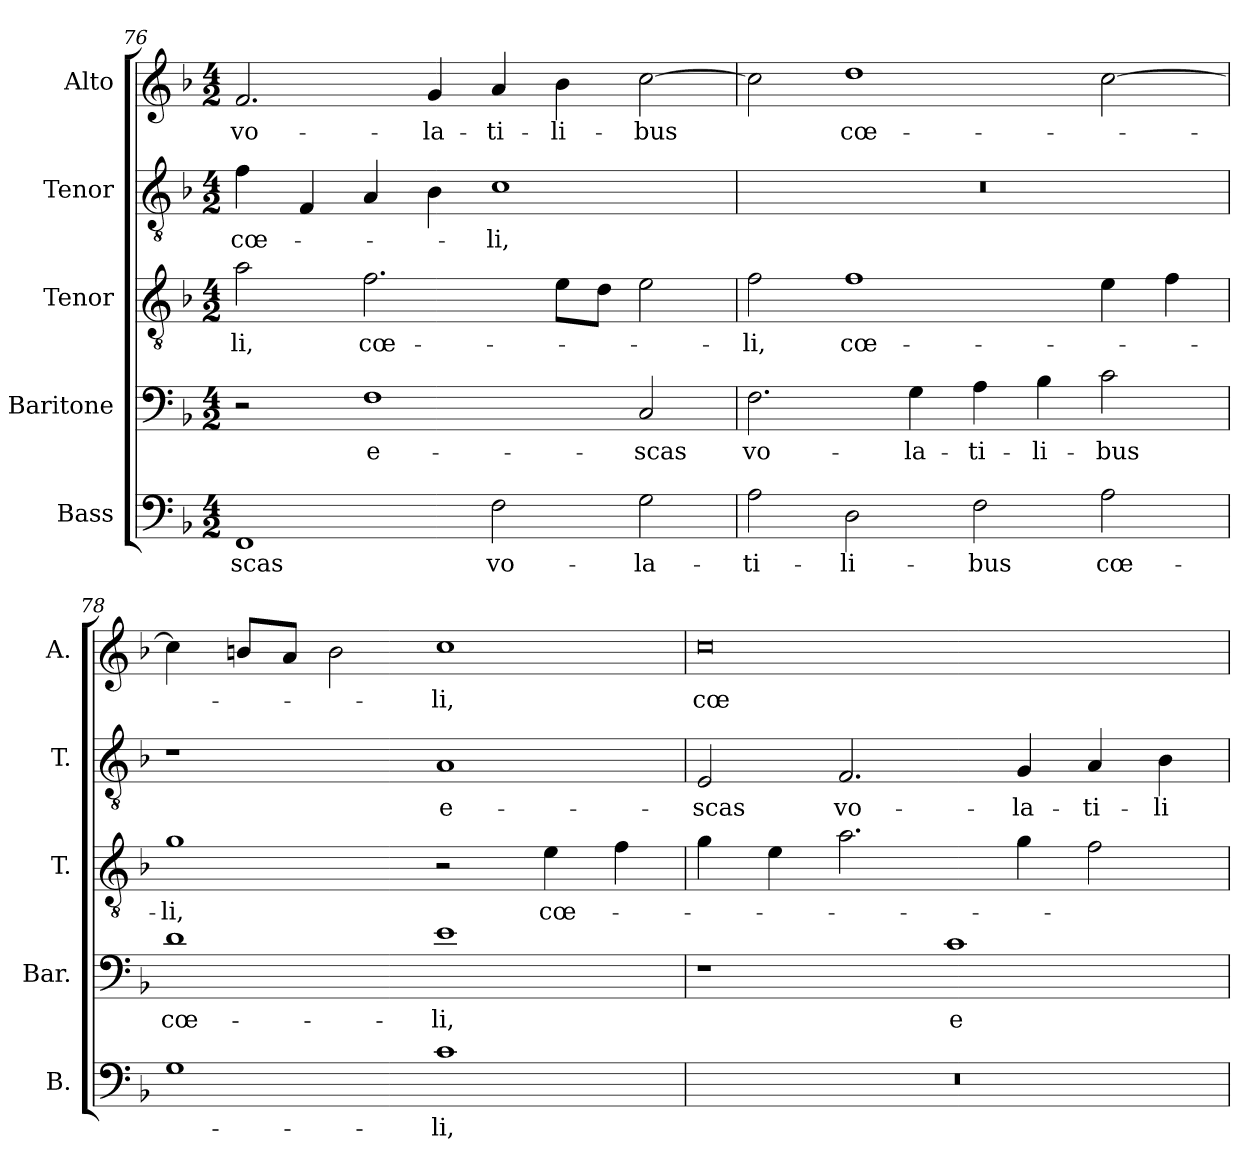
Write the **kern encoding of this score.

**kern	**text	**kern	**text	**kern	**text	**kern	**text	**kern	**text
*part5	*part5	*part4	*part4	*part3	*part3	*part2	*part2	*part1	*part1
*staff5	*staff5	*staff4	*staff4	*staff3	*staff3	*staff2	*staff2	*staff1	*staff1
*I"Bass	*	*I"Baritone	*	*I"Tenor	*	*I"Tenor	*	*I"Alto	*
*I'B.	*	*I'Bar.	*	*I'T.	*	*I'T.	*	*I'A.	*
!!LO:LB:g=z
*clefF4	*	*clefF4	*	*clefGv2	*	*clefGv2	*	*clefG2	*
*	*	*	*	*ITrd7c12	*	*ITrd7c12	*	*	*
*k[b-]	*	*k[b-]	*	*k[b-]	*	*k[b-]	*	*k[b-]	*
*F:	*	*F:	*	*F:	*	*F:	*	*F:	*
*M4/2	*	*M4/2	*	*M4/2	*	*M4/2	*	*M4/2	*
=76	=76	=76	=76	=76	=76	=76	=76	=76	=76
!	!LO:LY:b:color=#000000	!	!	!	!	!	!	!	!
!	!	!	!	!	!LO:LY:b:color=#000000	!	!	!	!
!	!	!	!	!	!	!	!LO:LY:b:color=#000000	!	!
!	!	!	!	!	!	!	!	!	!LO:LY:b:color=#000000
1FFi	-scas	2r	.	2Ai\	-li,	4Fi\	cœ-	2.fi/	vo-
.	.	.	.	.	.	4FFi/	.	.	.
!	!	!	!LO:LY:b:color=#000000	!	!	!	!	!	!
!	!	!	!	!	!LO:LY:b:color=#000000	!	!	!	!
.	.	1Fi	e-	2.Fi\	cœ-	4AAi/	.	.	.
!	!	!	!	!	!	!	!	!	!LO:LY:b:color=#000000
.	.	.	.	.	.	4BB-i\	.	4gi/	-la-
!	!LO:LY:b:color=#000000	!	!	!	!	!	!	!	!
!	!	!	!	!	!	!	!LO:LY:b:color=#000000	!	!
!	!	!	!	!	!	!	!	!	!LO:LY:b:color=#000000
2Fi\	vo-	.	.	.	.	1Ci	-li,	4ai/	-ti-
!	!	!	!	!	!	!	!	!	!LO:LY:b:color=#000000
.	.	.	.	8Ei\L	.	.	.	4b-i\	-li-
.	.	.	.	8Di\J	.	.	.	.	.
!	!LO:LY:b:color=#000000	!	!	!	!	!	!	!	!
!	!	!	!LO:LY:b:color=#000000	!	!	!	!	!	!
!	!	!	!	!	!	!	!	!	!LO:LY:b:color=#000000
2Gi\	-la-	2Ci/	-scas	2Ei\	.	.	.	[2cci\	-bus
=77	=77	=77	=77	=77	=77	=77	=77	=77	=77
!	!LO:LY:b:color=#000000	!	!	!	!	!	!	!	!
!	!	!	!LO:LY:b:color=#000000	!	!	!	!	!	!
!	!	!	!	!	!LO:LY:b:color=#000000	!LO:N:vis=1	!	!	!
2Ai\	-ti-	2.Fi\	vo-	2Fi\	-li,	0r	.	2cci\]	.
!	!LO:LY:b:color=#000000	!	!	!	!	!	!	!	!
!	!	!	!	!	!LO:LY:b:color=#000000	!	!	!	!
!	!	!	!	!	!	!	!	!	!LO:LY:b:color=#000000
2Di\	-li-	.	.	1Fi	cœ-	.	.	1ddi	cœ-
!	!	!	!LO:LY:b:color=#000000	!	!	!	!	!	!
.	.	4Gi\	-la-	.	.	.	.	.	.
!	!LO:LY:b:color=#000000	!	!	!	!	!	!	!	!
!	!	!	!LO:LY:b:color=#000000	!	!	!	!	!	!
2Fi\	-bus	4Ai\	-ti-	.	.	.	.	.	.
!	!	!	!LO:LY:b:color=#000000	!	!	!	!	!	!
.	.	4B-i\	-li-	.	.	.	.	.	.
!	!LO:LY:b:color=#000000	!	!	!	!	!	!	!	!
!	!	!	!LO:LY:b:color=#000000	!	!	!	!	!	!
2Ai\	cœ-	2ci\	-bus	4Ei\	.	.	.	[2cci\	.
.	.	.	.	4Fi\	.	.	.	.	.
=78	=78	=78	=78	=78	=78	=78	=78	=78	=78
!	!	!	!LO:LY:b:color=#000000	!	!	!	!	!	!
!	!	!	!	!	!LO:LY:b:color=#000000	!	!	!	!
1Gi	.	1di	cœ-	1Gi	-li,	1r	.	4cci\]	.
.	.	.	.	.	.	.	.	8bni/L	.
.	.	.	.	.	.	.	.	8ai/J	.
.	.	.	.	.	.	.	.	2bi\	.
!	!LO:LY:b:color=#000000	!	!	!	!	!	!	!	!
!	!	!	!LO:LY:b:color=#000000	!	!	!	!	!	!
!	!	!	!	!	!	!	!LO:LY:b:color=#000000	!	!
!	!	!	!	!	!	!	!	!	!LO:LY:b:color=#000000
1ci	-li,	1ei	-li,	2r	.	1AAi	e-	1cci	-li,
!	!	!	!	!	!LO:LY:b:color=#000000	!	!	!	!
.	.	.	.	4Ei\	cœ-	.	.	.	.
.	.	.	.	4Fi\	.	.	.	.	.
=79	=79	=79	=79	=79	=79	=79	=79	=79	=79
!LO:N:vis=1	!	!	!	!	!	!	!	!	!
!	!	!	!	!	!	!	!LO:LY:b:color=#000000	!	!
!	!	!	!	!	!	!	!	!	!LO:LY:b:color=#000000
0r	.	1r	.	4Gi\	.	2EEi/	-scas	0cci	cœ-
.	.	.	.	4Ei\	.	.	.	.	.
!	!	!	!	!	!	!	!LO:LY:b:color=#000000	!	!
.	.	.	.	2.Ai\	.	2.FFi/	vo-	.	.
!	!	!	!LO:LY:b:color=#000000	!	!	!	!	!	!
.	.	1ci	e-	.	.	.	.	.	.
!	!	!	!	!	!	!	!LO:LY:b:color=#000000	!	!
.	.	.	.	4Gi\	.	4GGi/	-la-	.	.
!	!	!	!	!	!	!	!LO:LY:b:color=#000000	!	!
.	.	.	.	2Fi\	.	4AAi/	-ti-	.	.
!	!	!	!	!	!	!	!LO:LY:b:color=#000000	!	!
.	.	.	.	.	.	4BB-i\	-li-	.	.
=	=	=	=	=	=	=	=	=	=
*-	*-	*-	*-	*-	*-	*-	*-	*-	*-
